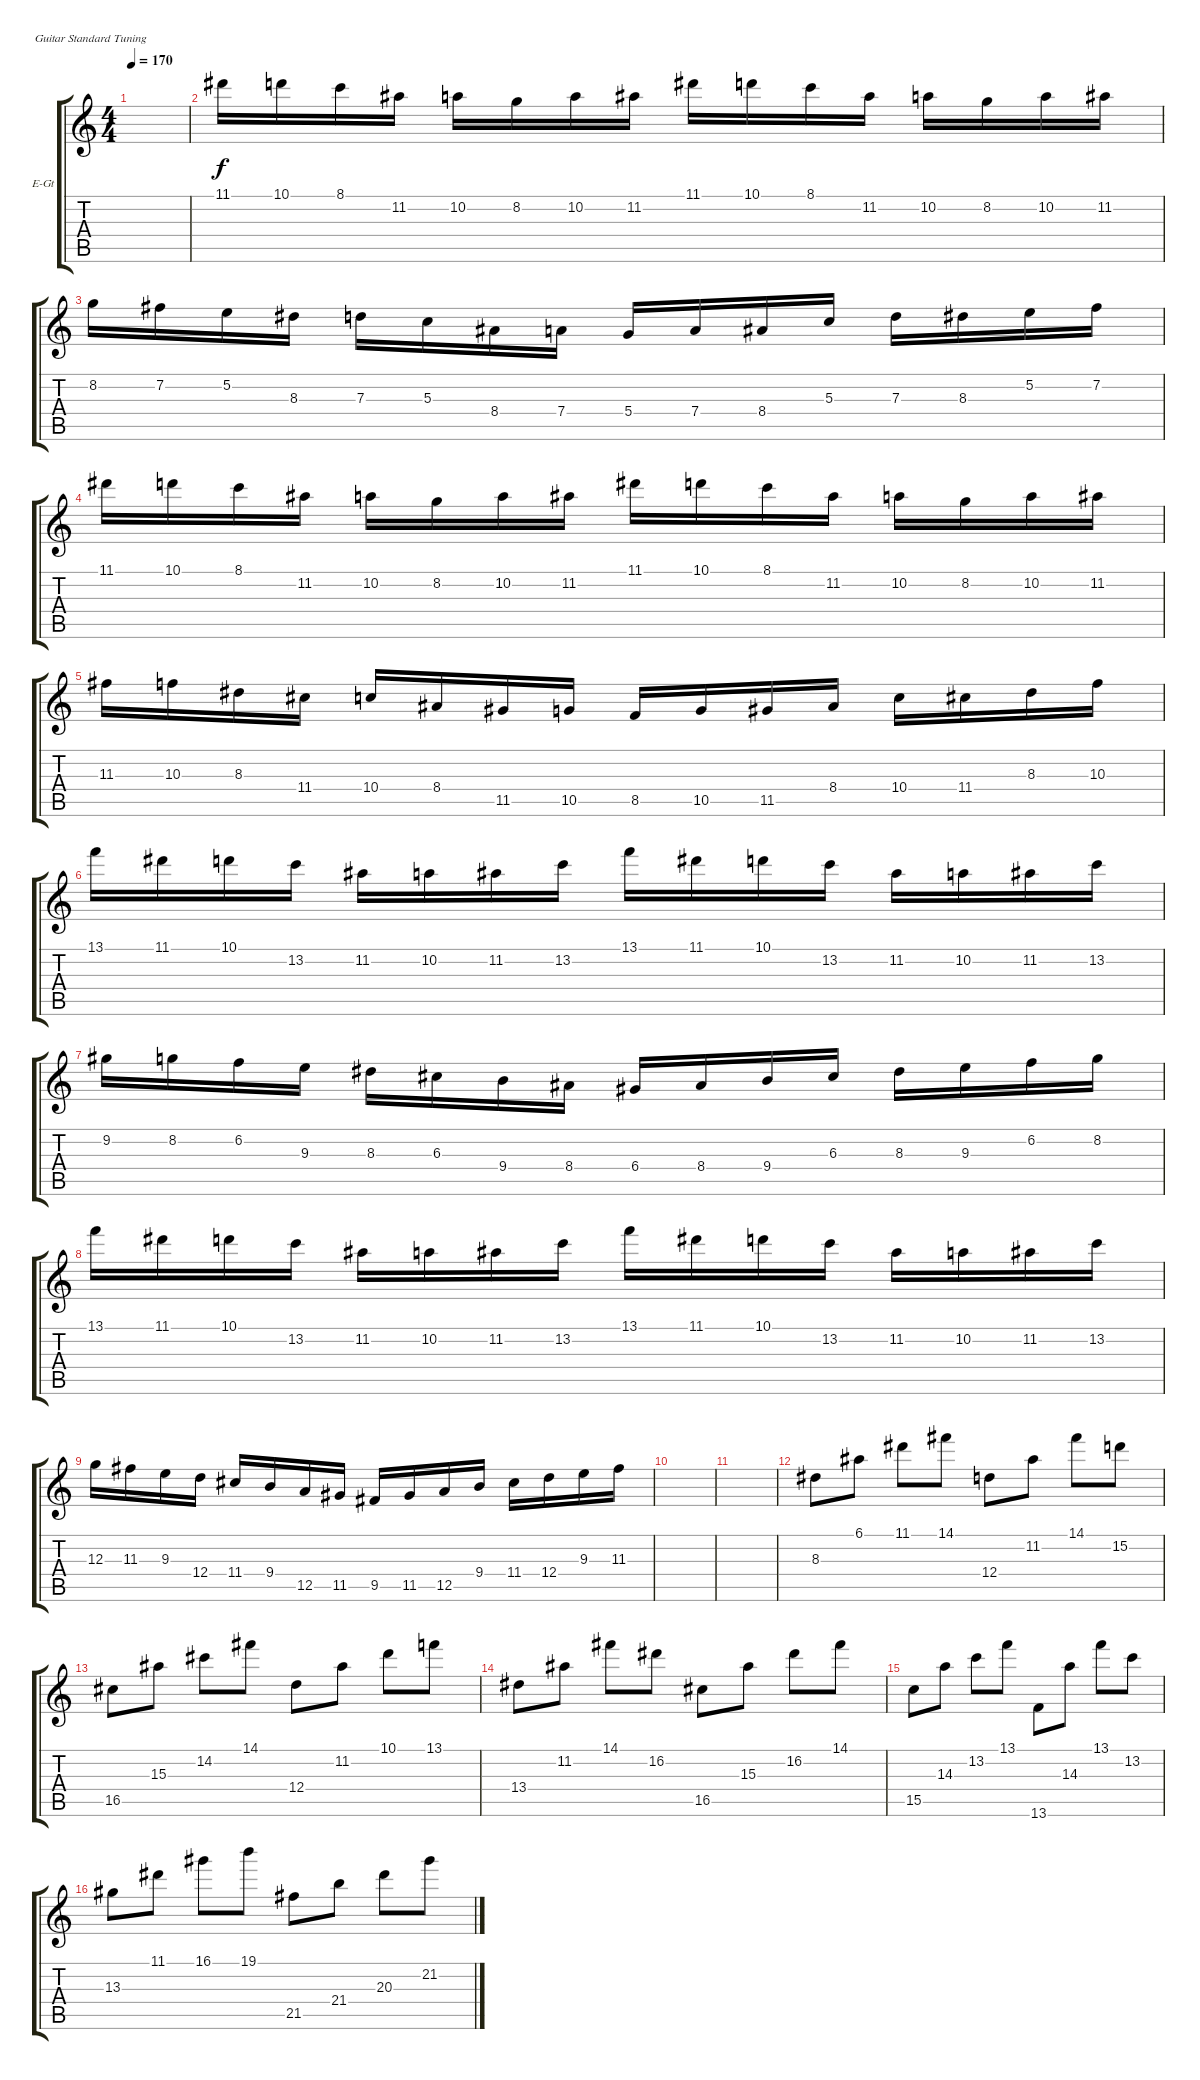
\defaultSystemsLayout 4
\bracketExtendMode groupsimilarinstruments
\firstSystemTrackNameOrientation horizontal
\otherSystemsTrackNameOrientation horizontal
\track ("Electric Guitar" "E-Gt") {instrument distortionguitar}
\staff {score tabs}
\tuning (E4 B3 G3 D3 A2 E2)
\ts (4 4)
\tempo 170
\clef g2
\scale
0.333333
\ks c
|
\scale
0.333333 11.1.16 10.1.16 8.1.16 11.2.16 10.2.16 8.2.16 10.2.16 11.2.16 11.1.16 10.1.16 8.1.16 11.2.16 10.2.16 8.2.16 10.2.16 11.2.16 |
\scale
0.333333 8.2.16 7.2.16 5.2.16 8.3.16 7.3.16 5.3.16 8.4.16 7.4.16 5.4.16 7.4.16 8.4.16 5.3.16 7.3.16 8.3.16 5.2.16 7.2.16 |
\scale
0.333333 11.1.16 10.1.16 8.1.16 11.2.16 10.2.16 8.2.16 10.2.16 11.2.16 11.1.16 10.1.16 8.1.16 11.2.16 10.2.16 8.2.16 10.2.16 11.2.16 |
\scale
0.333333 11.3.16 10.3.16 8.3.16 11.4.16 10.4.16 8.4.16 11.5.16 10.5.16 8.5.16 10.5.16 11.5.16 8.4.16 10.4.16 11.4.16 8.3.16 10.3.16 |
\scale
0.333333 13.1.16 11.1.16 10.1.16 13.2.16 11.2.16 10.2.16 11.2.16 13.2.16 13.1.16 11.1.16 10.1.16 13.2.16 11.2.16 10.2.16 11.2.16 13.2.16 |
\scale
0.333333 9.2.16 8.2.16 6.2.16 9.3.16 8.3.16 6.3.16 9.4.16 8.4.16 6.4.16 8.4.16 9.4.16 6.3.16 8.3.16 9.3.16 6.2.16 8.2.16 |
\scale
0.333333 13.1.16 11.1.16 10.1.16 13.2.16 11.2.16 10.2.16 11.2.16 13.2.16 13.1.16 11.1.16 10.1.16 13.2.16 11.2.16 10.2.16 11.2.16 13.2.16 |
12.3.16 11.3.16 9.3.16 12.4.16 11.4.16 9.4.16 12.5.16 11.5.16 9.5.16 11.5.16 12.5.16 9.4.16 11.4.16 12.4.16 9.3.16 11.3.16 |
|
|
8.3.8 6.1.8 11.1.8 14.1.8 12.4.8 11.2.8 14.1.8 15.2.8 |
16.5.8 15.3.8 14.2.8 14.1.8 12.4.8 11.2.8 10.1.8 13.1.8 |
13.4.8 11.2.8 14.1.8 16.2.8 16.5.8 15.3.8 16.2.8 14.1.8 |
15.5.8 14.3.8 13.2.8 13.1.8 13.6.8 14.3.8 13.1.8 13.2.8 |
13.3.8 11.1.8 16.1.8 19.1.8 21.5.8 21.4.8 20.3.8 21.2.8
